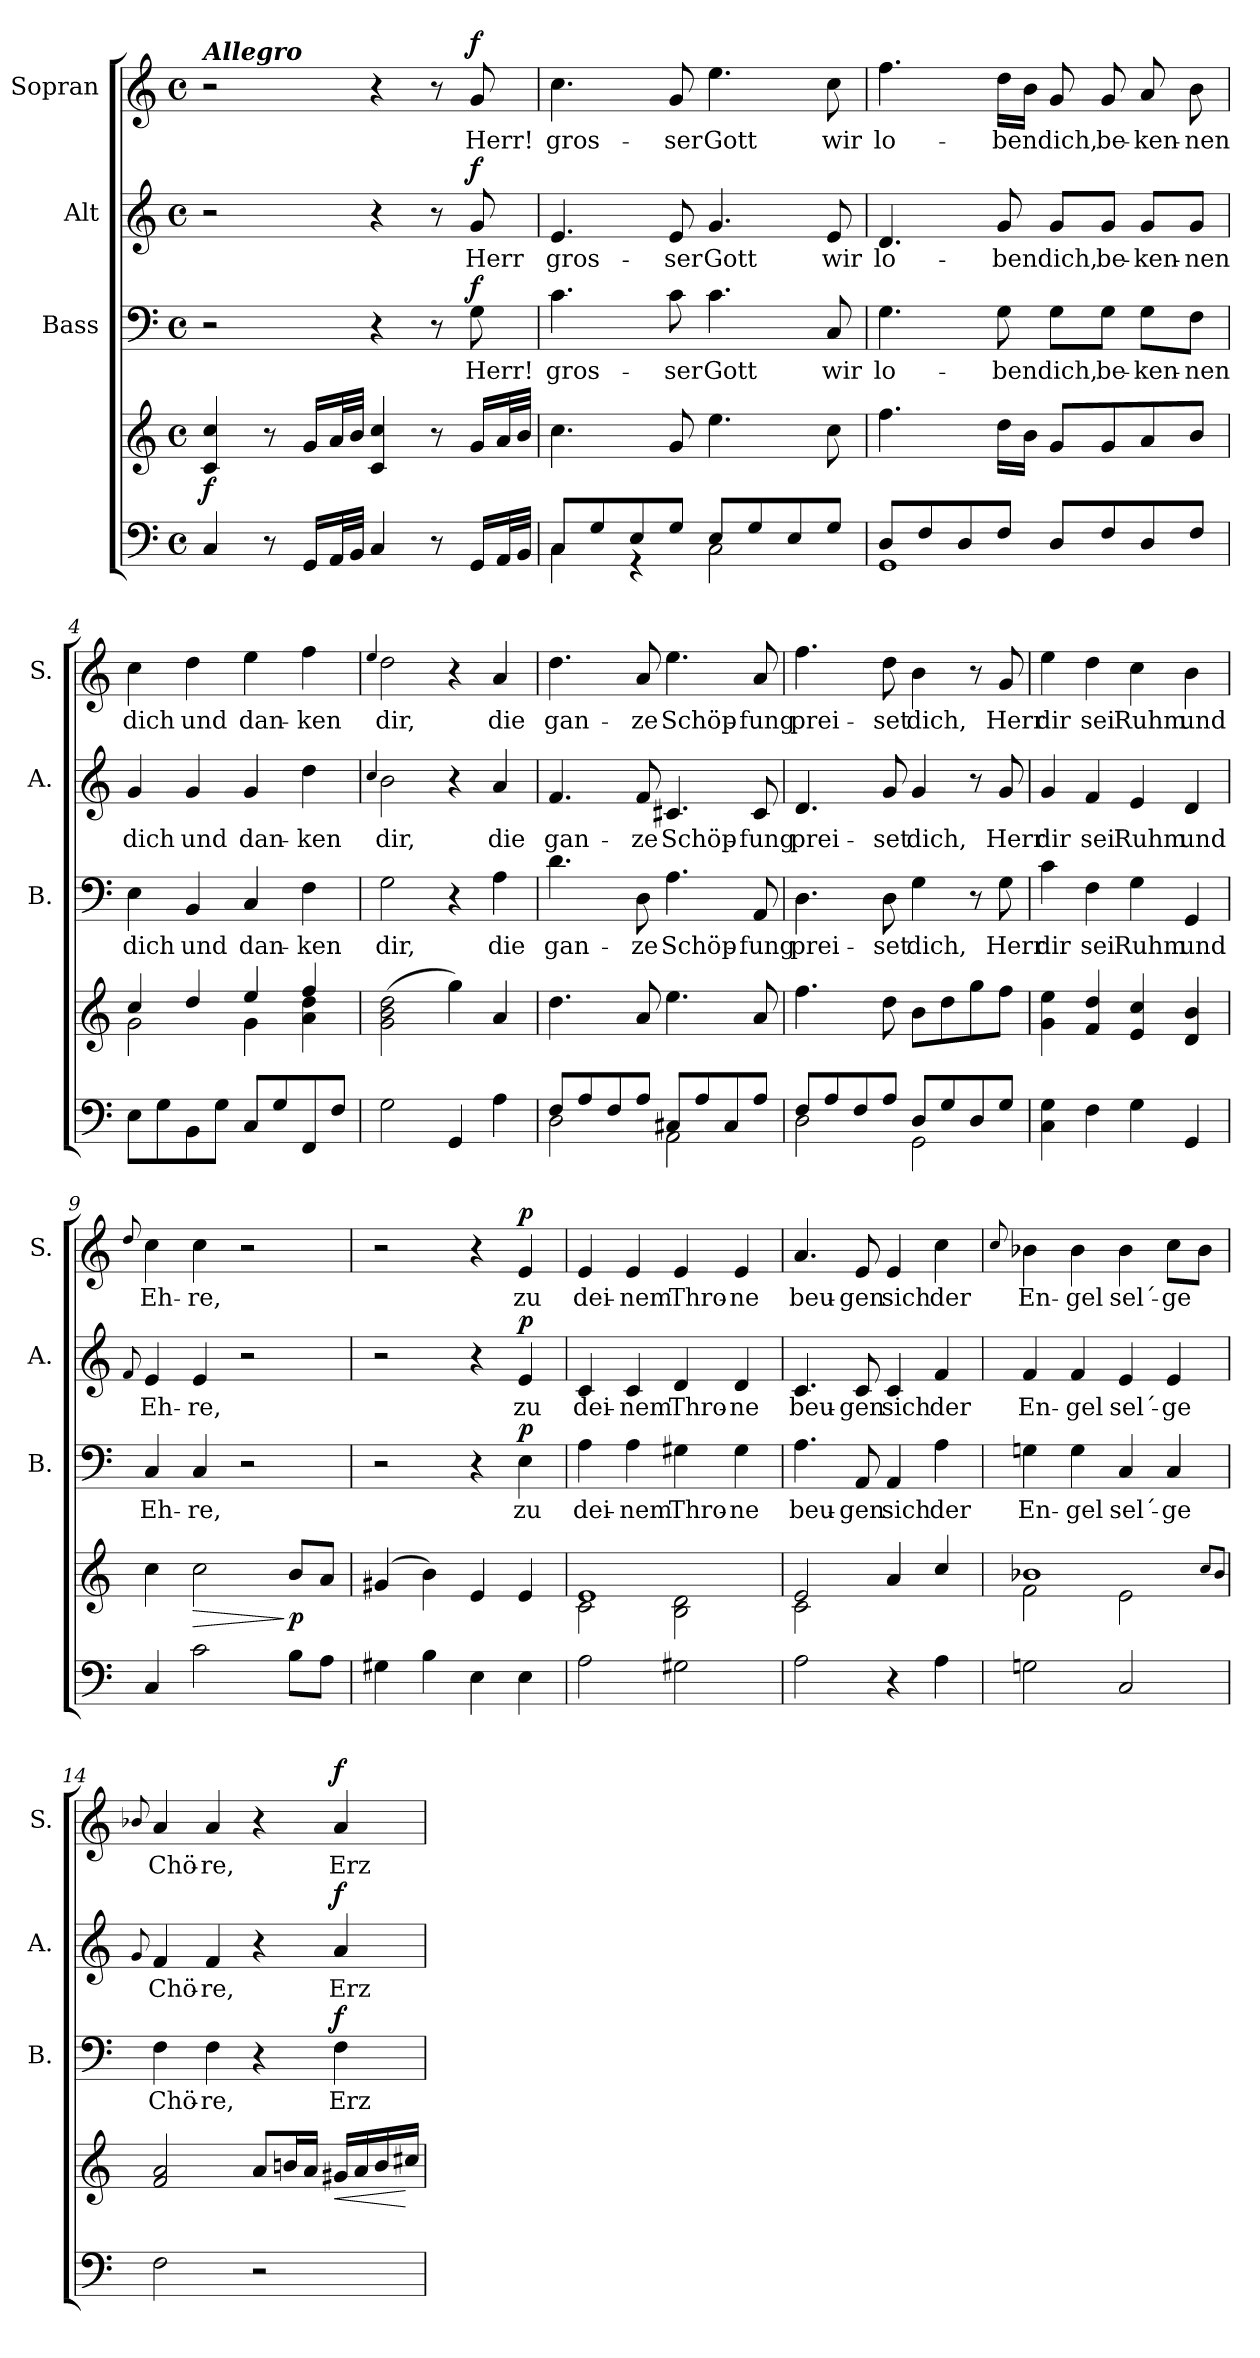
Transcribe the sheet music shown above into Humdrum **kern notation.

**kern	**kern	**dynam	**kern	**text	**dynam	**kern	**text	**dynam	**kern	**text	**dynam
*part4	*part4	*part4	*part3	*part3	*part3	*part2	*part2	*part2	*part1	*part1	*part1
*staff5	*staff4	*staff4/5	*staff3	*staff3	*staff3	*staff2	*staff2	*staff2	*staff1	*staff1	*staff1
*	*	*	*I"Bass	*	*	*I"Alt	*	*	*I"Sopran	*	*
*	*	*	*I'B.	*	*	*I'A.	*	*	*I'S.	*	*
*clefF4	*clefG2	*	*clefF4	*	*	*clefG2	*	*	*clefG2	*	*
*k[]	*k[]	*	*k[]	*	*	*k[]	*	*	*k[]	*	*
*C:	*C:	*	*C:	*	*	*C:	*	*	*C:	*	*
*M4/4	*M4/4	*	*M4/4	*	*	*M4/4	*	*	*M4/4	*	*
*met(c)	*met(c)	*	*met(c)	*	*	*met(c)	*	*	*met(c)	*	*
=1	=1	=1	=1	=1	=1	=1	=1	=1	=1	=1	=1
!	!	!	!	!	!	!	!	!	!LO:TX:a:Bi:t=Allegro	!	!
!	!	!LO:DY:b	!	!	!	!	!	!	!	!	!
4C/	4c/ 4cc/	f	2r	.	.	2r	.	.	2r	.	.
8r	8r	.	.	.	.	.	.	.	.	.	.
16GG/LL	16g/LL	.	.	.	.	.	.	.	.	.	.
32AA/L	32a/L	.	.	.	.	.	.	.	.	.	.
32BB/JJJ	32b/JJJ	.	.	.	.	.	.	.	.	.	.
4C/	4c/ 4cc/	.	4r	.	.	4r	.	.	4r	.	.
8r	8r	.	8r	.	.	8r	.	.	8r	.	.
!	!	!	!	!LO:LY:b	!LO:DY:a	!	!LO:LY:b	!LO:DY:a	!	!LO:LY:b	!LO:DY:a
16GG/LL	16g/LL	.	8G\	Herr!	f	8g/	Herr	f	8g/	Herr!	f
32AA/L	32a/L	.	.	.	.	.	.	.	.	.	.
32BB/JJJ	32b/JJJ	.	.	.	.	.	.	.	.	.	.
=2	=2	=2	=2	=2	=2	=2	=2	=2	=2	=2	=2
*^	*	*	*	*	*	*	*	*	*	*	*
!	!	!	!	!	!LO:LY:b	!	!	!LO:LY:b	!	!	!LO:LY:b	!
8C/L	4C\	4.cc\	.	4.c\	gros-	.	4.e/	gros-	.	4.cc\	gros-	.
8G/	.	.	.	.	.	.	.	.	.	.	.	.
8E/	4rGG	.	.	.	.	.	.	.	.	.	.	.
!	!	!	!	!	!LO:LY:b	!	!	!LO:LY:b	!	!	!LO:LY:b	!
8G/J	.	8g/	.	8c\	-ser	.	8e/	-ser	.	8g/	-ser	.
!	!	!	!	!	!LO:LY:b	!	!	!LO:LY:b	!	!	!LO:LY:b	!
8E/L	2C\	4.ee\	.	4.c\	Gott	.	4.g/	Gott	.	4.ee\	Gott	.
8G/	.	.	.	.	.	.	.	.	.	.	.	.
8E/	.	.	.	.	.	.	.	.	.	.	.	.
!	!	!	!	!	!LO:LY:b	!	!	!LO:LY:b	!	!	!LO:LY:b	!
8G/J	.	8cc\	.	8C/	wir	.	8e/	wir	.	8cc\	wir	.
=3	=3	=3	=3	=3	=3	=3	=3	=3	=3	=3	=3	=3
!	!	!	!	!	!LO:LY:b	!	!	!LO:LY:b	!	!	!LO:LY:b	!
8D/L	1GG	4.ff\	.	4.G\	lo-	.	4.d/	lo-	.	4.ff\	lo-	.
8F/	.	.	.	.	.	.	.	.	.	.	.	.
8D/	.	.	.	.	.	.	.	.	.	.	.	.
!	!	!	!	!	!LO:LY:b	!	!	!LO:LY:b	!	!	!LO:LY:b	!
8F/J	.	16dd\LL	.	8G\	-ben	.	8g/	-ben	.	16dd\LL	-ben	.
.	.	16b\JJ	.	.	.	.	.	.	.	16b\JJ	.	.
!	!	!	!	!	!LO:LY:b	!	!	!LO:LY:b	!	!	!LO:LY:b	!
8D/L	.	8g/L	.	8G\L	dich,	.	8g/L	dich,	.	8g/	dich,	.
!	!	!	!	!	!LO:LY:b	!	!	!LO:LY:b	!	!	!LO:LY:b	!
8F/	.	8g/	.	8G\J	be-	.	8g/J	be-	.	8g/	be-	.
!	!	!	!	!	!LO:LY:b	!	!	!LO:LY:b	!	!	!LO:LY:b	!
8D/	.	8a/	.	8G\L	-ken-	.	8g/L	-ken-	.	8a/	-ken-	.
!	!	!	!	!	!LO:LY:b	!	!	!LO:LY:b	!	!	!LO:LY:b	!
8F/J	.	8b/J	.	8F\J	-nen	.	8g/J	-nen	.	8b\	-nen	.
*v	*v	*	*	*	*	*	*	*	*	*	*	*
!!LO:LB:g=z
=4	=4	=4	=4	=4	=4	=4	=4	=4	=4	=4	=4
*	*^	*	*	*	*	*	*	*	*	*	*
!	!	!	!	!	!LO:LY:b	!	!	!LO:LY:b	!	!	!LO:LY:b	!
8E\L	4cc/	2g\	.	4E\	dich	.	4g/	dich	.	4cc\	dich	.
8G\	.	.	.	.	.	.	.	.	.	.	.	.
!	!	!	!	!	!LO:LY:b	!	!	!LO:LY:b	!	!	!LO:LY:b	!
8BB\	4dd/	.	.	4BB/	und	.	4g/	und	.	4dd\	und	.
8G\J	.	.	.	.	.	.	.	.	.	.	.	.
!	!	!	!	!	!LO:LY:b	!	!	!LO:LY:b	!	!	!LO:LY:b	!
8C/L	4ee/	4g\	.	4C/	dan-	.	4g/	dan-	.	4ee\	dan-	.
8G/	.	.	.	.	.	.	.	.	.	.	.	.
!	!	!	!	!	!LO:LY:b	!	!	!LO:LY:b	!	!	!LO:LY:b	!
8FF/	4ff/	4a\ 4dd\	.	4F\	-ken	.	4dd\	-ken	.	4ff\	-ken	.
8F/J	.	.	.	.	.	.	.	.	.	.	.	.
*	*v	*v	*	*	*	*	*	*	*	*	*	*
=5	=5	=5	=5	=5	=5	=5	=5	=5	=5	=5	=5
.	.	.	.	.	.	4qqcc/	.	.	4qqee/	.	.
!	!	!	!	!LO:LY:b	!	!	!LO:LY:b	!	!	!LO:LY:b	!
2G\	(>2g\ 2b\ 2dd\	.	2G\	dir,	.	2b\	dir,	.	2dd\	dir,	.
4GG/	4gg\)	.	4r	.	.	4r	.	.	4r	.	.
!	!	!	!	!LO:LY:b	!	!	!LO:LY:b	!	!	!LO:LY:b	!
4A\	4a/	.	4A\	die	.	4a/	die	.	4a/	die	.
=6	=6	=6	=6	=6	=6	=6	=6	=6	=6	=6	=6
*^	*	*	*	*	*	*	*	*	*	*	*
!	!	!	!	!	!LO:LY:b	!	!	!LO:LY:b	!	!	!LO:LY:b	!
8F/L	2D\	4.dd\	.	4.d\	gan-	.	4.f/	gan-	.	4.dd\	gan-	.
8A/	.	.	.	.	.	.	.	.	.	.	.	.
8F/	.	.	.	.	.	.	.	.	.	.	.	.
!	!	!	!	!	!LO:LY:b	!	!	!LO:LY:b	!	!	!LO:LY:b	!
8A/J	.	8a/	.	8D\	-ze	.	8f/	-ze	.	8a/	-ze	.
!	!	!	!	!	!LO:LY:b	!	!	!LO:LY:b	!	!	!LO:LY:b	!
8C#X/L	2AA\	4.ee\	.	4.A\	Schöp-	.	4.c#X/	Schöp-	.	4.ee\	Schöp-	.
8A/	.	.	.	.	.	.	.	.	.	.	.	.
8C#/	.	.	.	.	.	.	.	.	.	.	.	.
!	!	!	!	!	!LO:LY:b	!	!	!LO:LY:b	!	!	!LO:LY:b	!
8A/J	.	8a/	.	8AA/	-fung	.	8c#/	-fung	.	8a/	-fung	.
=7	=7	=7	=7	=7	=7	=7	=7	=7	=7	=7	=7	=7
!	!	!	!	!	!LO:LY:b	!	!	!LO:LY:b	!	!	!LO:LY:b	!
8F/L	2D\	4.ff\	.	4.D\	prei-	.	4.d/	prei-	.	4.ff\	prei-	.
8A/	.	.	.	.	.	.	.	.	.	.	.	.
8F/	.	.	.	.	.	.	.	.	.	.	.	.
!	!	!	!	!	!LO:LY:b	!	!	!LO:LY:b	!	!	!LO:LY:b	!
8A/J	.	8dd\	.	8D\	-set	.	8g/	-set	.	8dd\	-set	.
!	!	!	!	!	!LO:LY:b	!	!	!LO:LY:b	!	!	!LO:LY:b	!
8D/L	2GG\	8b\L	.	4G\	dich,	.	4g/	dich,	.	4b\	dich,	.
8G/	.	8dd\	.	.	.	.	.	.	.	.	.	.
8D/	.	8gg\	.	8r	.	.	8r	.	.	8r	.	.
!	!	!	!	!	!LO:LY:b	!	!	!LO:LY:b	!	!	!LO:LY:b	!
8G/J	.	8ff\J	.	8G\	Herr	.	8g/	Herr	.	8g/	Herr	.
*v	*v	*	*	*	*	*	*	*	*	*	*	*
!!LO:PB:g=z
=8	=8	=8	=8	=8	=8	=8	=8	=8	=8	=8	=8
!	!	!	!	!LO:LY:b	!	!	!LO:LY:b	!	!	!LO:LY:b	!
4C\ 4G\	4g\ 4ee\	.	4c\	dir	.	4g/	dir	.	4ee\	dir	.
!	!	!	!	!LO:LY:b	!	!	!LO:LY:b	!	!	!LO:LY:b	!
4F\	4f/ 4dd/	.	4F\	sei	.	4f/	sei	.	4dd\	sei	.
!	!	!	!	!LO:LY:b	!	!	!LO:LY:b	!	!	!LO:LY:b	!
4G\	4e/ 4cc/	.	4G\	Ruhm	.	4e/	Ruhm	.	4cc\	Ruhm	.
!	!	!	!	!LO:LY:b	!	!	!LO:LY:b	!	!	!LO:LY:b	!
4GG/	4d/ 4b/	.	4GG/	und	.	4d/	und	.	4b\	und	.
=9	=9	=9	=9	=9	=9	=9	=9	=9	=9	=9	=9
.	.	.	.	.	.	8qqf/	.	.	8qqdd/	.	.
!	!	!	!	!LO:LY:b	!	!	!LO:LY:b	!	!	!LO:LY:b	!
4C/	4cc\	.	4C/	Eh-	.	4e/	Eh-	.	4cc\	Eh-	.
!	!	!LO:HP:b	!	!LO:LY:b	!	!	!LO:LY:b	!	!	!LO:LY:b	!
2c\	2cc\	>	4C/	-re,	.	4e/	-re,	.	4cc\	-re,	.
.	.	.	2r	.	.	2r	.	.	2r	.	.
!	!	!LO:DY:n=1:b	!	!	!	!	!	!	!	!	!
8B\L	8b/L	] p	.	.	.	.	.	.	.	.	.
8A\J	8a/J	.	.	.	.	.	.	.	.	.	.
=10	=10	=10	=10	=10	=10	=10	=10	=10	=10	=10	=10
4G#X\	(4g#X/	.	2r	.	.	2r	.	.	2r	.	.
4B\	4b\)	.	.	.	.	.	.	.	.	.	.
4E\	4e/	.	4r	.	.	4r	.	.	4r	.	.
!	!	!	!	!LO:LY:b	!LO:DY:a	!	!LO:LY:b	!LO:DY:a	!	!LO:LY:b	!LO:DY:a
4E\	4e/	.	4E\	zu	p	4e/	zu	p	4e/	zu	p
=11	=11	=11	=11	=11	=11	=11	=11	=11	=11	=11	=11
*	*^	*	*	*	*	*	*	*	*	*	*
!	!	!	!	!	!LO:LY:b	!	!	!LO:LY:b	!	!	!LO:LY:b	!
2A\	1e	2c\	.	4A\	dei-	.	4c/	dei-	.	4e/	dei-	.
!	!	!	!	!	!LO:LY:b	!	!	!LO:LY:b	!	!	!LO:LY:b	!
.	.	.	.	4A\	-nem	.	4c/	-nem	.	4e/	-nem	.
!	!	!	!	!	!LO:LY:b	!	!	!LO:LY:b	!	!	!LO:LY:b	!
2G#X\	.	2B\ 2d\	.	4G#X\	Thro-	.	4d/	Thro-	.	4e/	Thro-	.
!	!	!	!	!	!LO:LY:b	!	!	!LO:LY:b	!	!	!LO:LY:b	!
.	.	.	.	4G#\	-ne	.	4d/	-ne	.	4e/	-ne	.
=12	=12	=12	=12	=12	=12	=12	=12	=12	=12	=12	=12	=12
!	!	!	!	!	!LO:LY:b	!	!	!LO:LY:b	!	!	!LO:LY:b	!
2A\	2e/	2c\	.	4.A\	beu-	.	4.c/	beu-	.	4.a/	beu-	.
!	!	!	!	!	!LO:LY:b	!	!	!LO:LY:b	!	!	!LO:LY:b	!
.	.	.	.	8AA/	-gen	.	8c/	-gen	.	8e/	-gen	.
!	!	!	!	!	!LO:LY:b	!	!	!LO:LY:b	!	!	!LO:LY:b	!
4r	4a/	2ryy	.	4AA/	sich	.	4c/	sich	.	4e/	sich	.
!	!	!	!	!	!LO:LY:b	!	!	!LO:LY:b	!	!	!LO:LY:b	!
4A\	4cc/	.	.	4A\	der	.	4f/	der	.	4cc\	der	.
=13	=13	=13	=13	=13	=13	=13	=13	=13	=13	=13	=13	=13
.	.	.	.	.	.	.	.	.	.	8qqcc/	.	.
!	!	!	!	!	!LO:LY:b	!	!	!LO:LY:b	!	!	!LO:LY:b	!
2Gn\	1b-X	2f\	.	4Gn\	En-	.	4f/	En-	.	4b-X\	En-	.
!	!	!	!	!	!LO:LY:b	!	!	!LO:LY:b	!	!	!LO:LY:b	!
.	.	.	.	4G\	-gel	.	4f/	-gel	.	4b-\	-gel	.
!	!	!	!	!	!LO:LY:b	!	!	!LO:LY:b	!	!	!LO:LY:b	!
2C/	.	2e\	.	4C/	sel´-	.	4e/	sel´-	.	4b-\	sel´-	.
!	!	!	!	!	!LO:LY:b	!	!	!LO:LY:b	!	!	!LO:LY:b	!
.	.	.	.	4C/	-ge	.	4e/	-ge	.	8cc\L	-ge	.
.	.	.	.	.	.	.	.	.	.	8b-\J	.	.
*	*v	*v	*	*	*	*	*	*	*	*	*	*
.	8qcc/L	.	.	.	.	.	.	.	.	.	.
.	8qb-/J	.	.	.	.	.	.	.	.	.	.
!!LO:LB:g=z
=14	=14	=14	=14	=14	=14	=14	=14	=14	=14	=14	=14
.	.	.	.	.	.	8qqg/	.	.	8qqb-X/	.	.
!	!	!	!	!LO:LY:b	!	!	!LO:LY:b	!	!	!LO:LY:b	!
2F\	2f/ 2a/	.	4F\	Chö-	.	4f/	Chö-	.	4a/	Chö-	.
!	!	!	!	!LO:LY:b	!	!	!LO:LY:b	!	!	!LO:LY:b	!
.	.	.	4F\	-re,	.	4f/	-re,	.	4a/	-re,	.
2r	8a/L	.	4r	.	.	4r	.	.	4r	.	.
.	16bn/L	.	.	.	.	.	.	.	.	.	.
.	16a/JJ	.	.	.	.	.	.	.	.	.	.
!	!	!LO:HP:b	!	!LO:LY:b	!LO:DY:a	!	!LO:LY:b	!LO:DY:a	!	!LO:LY:b	!LO:DY:a
.	16g#X/LL	<	4F\	Erz-	f	4a/	Erz-	f	4a/	Erz-	f
.	16a/	.	.	.	.	.	.	.	.	.	.
.	16b/	.	.	.	.	.	.	.	.	.	.
.	16cc#X/JJ	[	.	.	.	.	.	.	.	.	.
=	=	=	=	=	=	=	=	=	=	=	=
*-	*-	*-	*-	*-	*-	*-	*-	*-	*-	*-	*-
